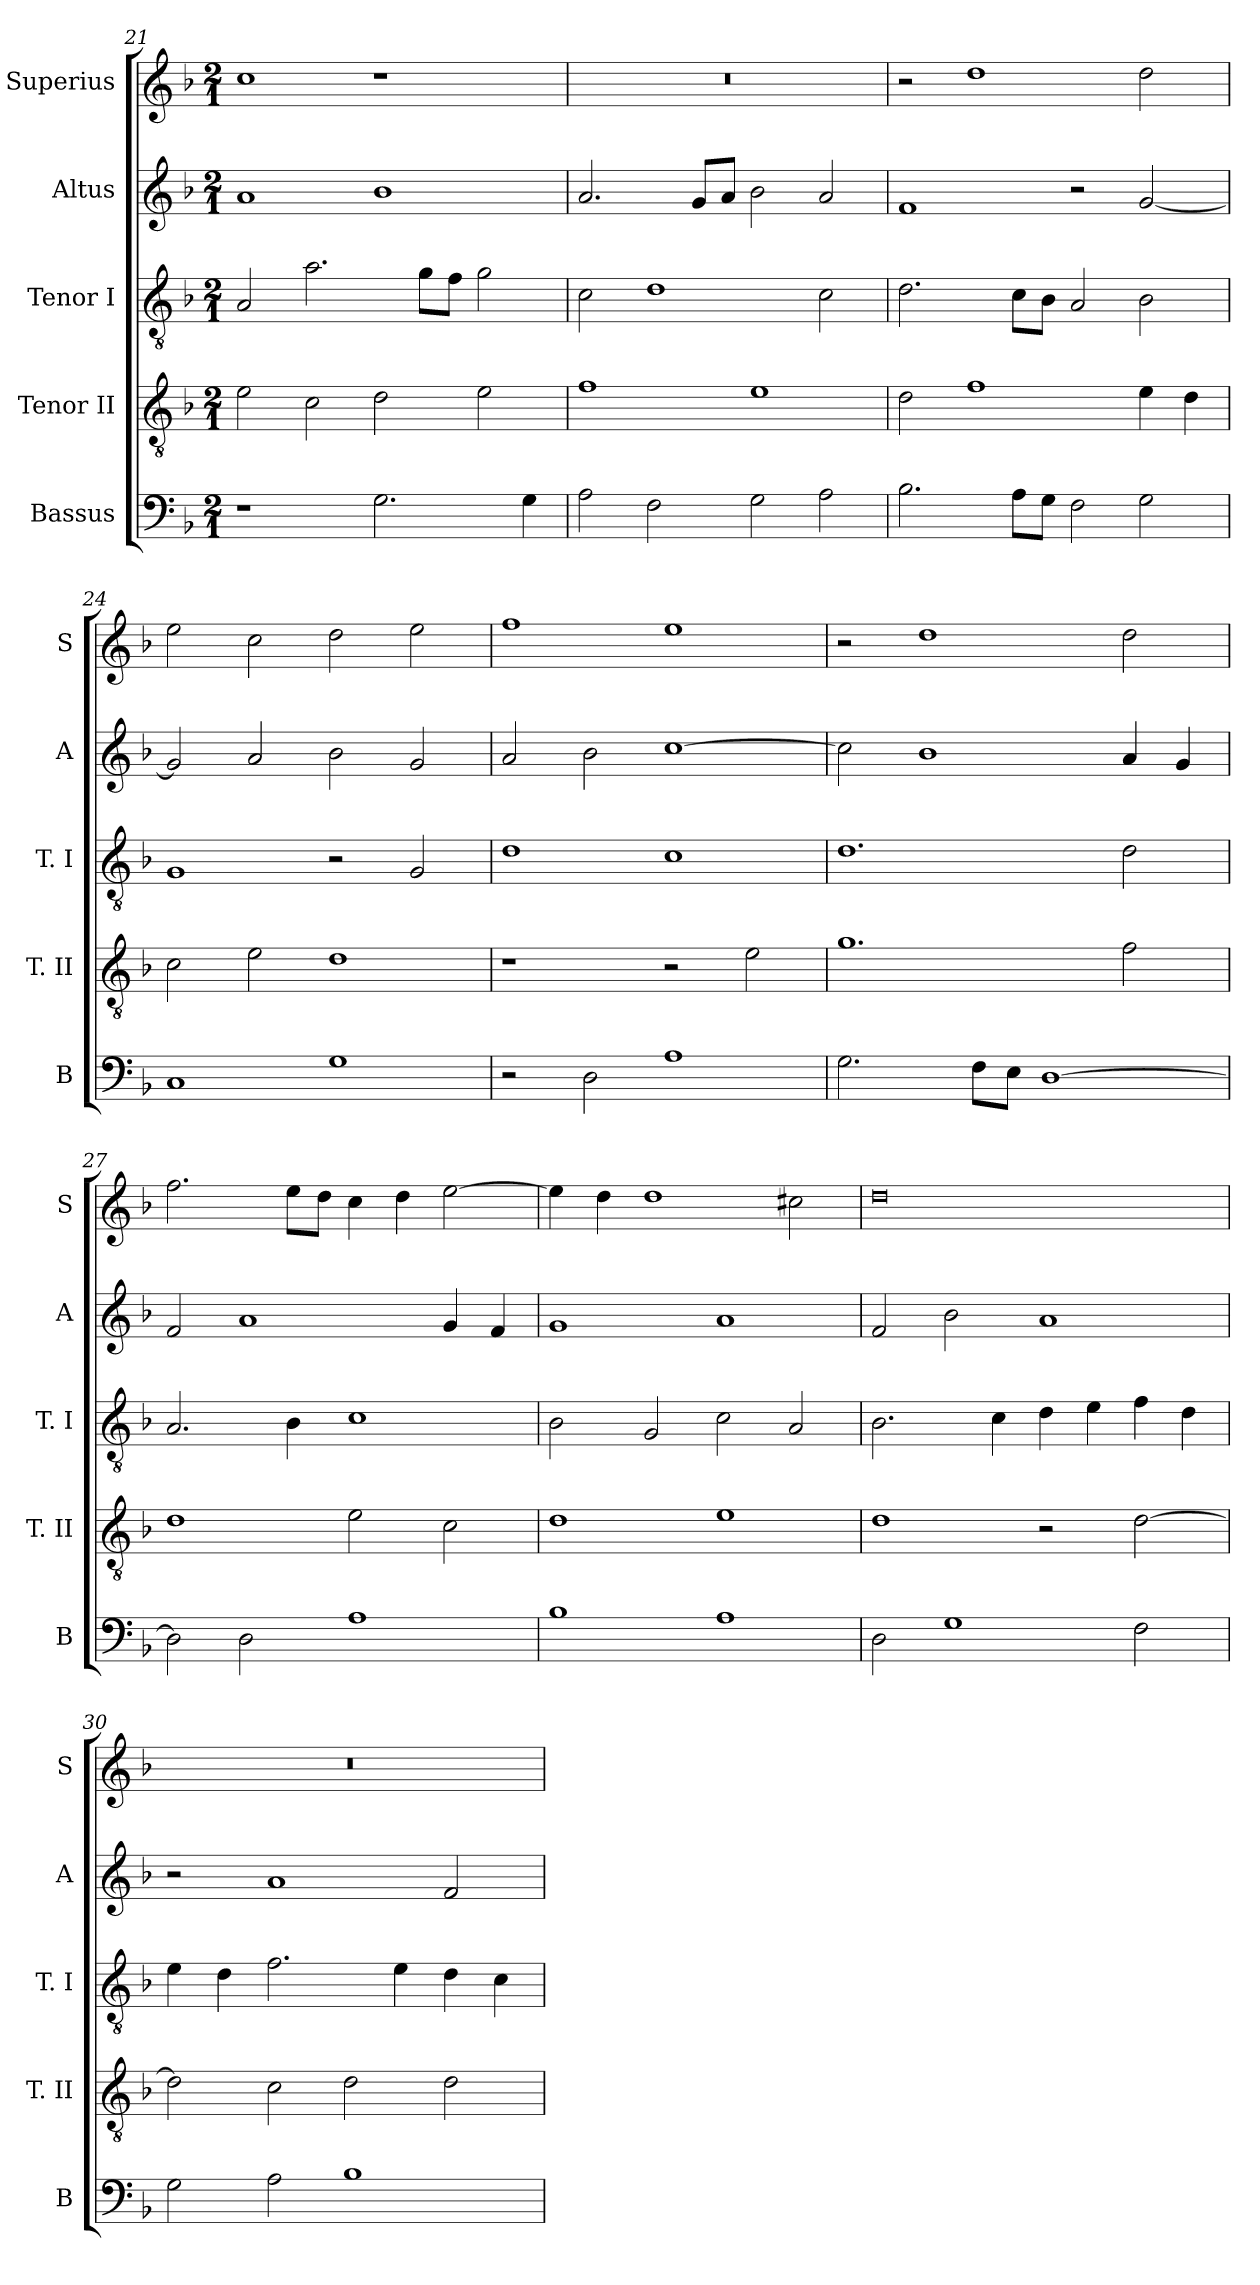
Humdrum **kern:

**kern	**kern	**kern	**kern	**kern
*part5	*part4	*part3	*part2	*part1
*staff5	*staff4	*staff3	*staff2	*staff1
*I"Bassus	*I"Tenor II	*I"Tenor I	*I"Altus	*I"Superius
*I'B	*I'T. II	*I'T. I	*I'A	*I'S
*clefF4	*clefGv2	*clefGv2	*clefG2	*clefG2
*k[b-]	*k[b-]	*k[b-]	*k[b-]	*k[b-]
*F:	*F:	*F:	*F:	*F:
*M2/1	*M2/1	*M2/1	*M2/1	*M2/1
=21	=21	=21	=21	=21
1r	2e	2A	1a	1cc
.	2c	2.a	.	.
2.G	2d	.	1b-	1r
.	.	8gL	.	.
.	.	8fJ	.	.
.	2e	2g	.	.
4G	.	.	.	.
=22	=22	=22	=22	=22
2A	1f	2c	2.a	0r
2F	.	1d	.	.
.	.	.	8gL	.
.	.	.	8aJ	.
2G	1e	.	2b-	.
2A	.	2c	2a	.
=23	=23	=23	=23	=23
2.B-	2d	2.d	1f	2r
.	1f	.	.	1dd
8AL	.	8cL	.	.
8GJ	.	8B-J	.	.
2F	.	2A	2r	.
2G	4e	2B-	[2g	2dd
.	4d	.	.	.
=24	=24	=24	=24	=24
1C	2c	1G	2g]	2ee
.	2e	.	2a	2cc
1G	1d	2r	2b-	2dd
.	.	2G	2g	2ee
=25	=25	=25	=25	=25
2r	1r	1d	2a	1ff
2D	.	.	2b-	.
1A	2r	1c	[1cc	1ee
.	2e	.	.	.
=26	=26	=26	=26	=26
2.G	1.g	1.d	2cc]	2r
.	.	.	1b-	1dd
8FL	.	.	.	.
8EJ	.	.	.	.
[1D	.	.	.	.
.	2f	2d	4a	2dd
.	.	.	4g	.
=27	=27	=27	=27	=27
2D]	1d	2.A	2f	2.ff
2D	.	.	1a	.
.	.	4B-	.	8eeL
.	.	.	.	8ddJ
1A	2e	1c	.	4cc
.	.	.	.	4dd
.	2c	.	4g	[2ee
.	.	.	4f	.
=28	=28	=28	=28	=28
1B-	1d	2B-	1g	4ee]
.	.	.	.	4dd
.	.	2G	.	1dd
1A	1e	2c	1a	.
.	.	2A	.	2cc#X
=29	=29	=29	=29	=29
2D	1d	2.B-	2f	0dd
1G	.	.	2b-	.
.	.	4c	.	.
.	2r	4d	1a	.
.	.	4e	.	.
2F	[2d	4f	.	.
.	.	4d	.	.
=30	=30	=30	=30	=30
2G	2d]	4e	2r	0r
.	.	4d	.	.
2A	2c	2.f	1a	.
1B-	2d	.	.	.
.	.	4e	.	.
.	2d	4d	2f	.
.	.	4c	.	.
=	=	=	=	=
*-	*-	*-	*-	*-
